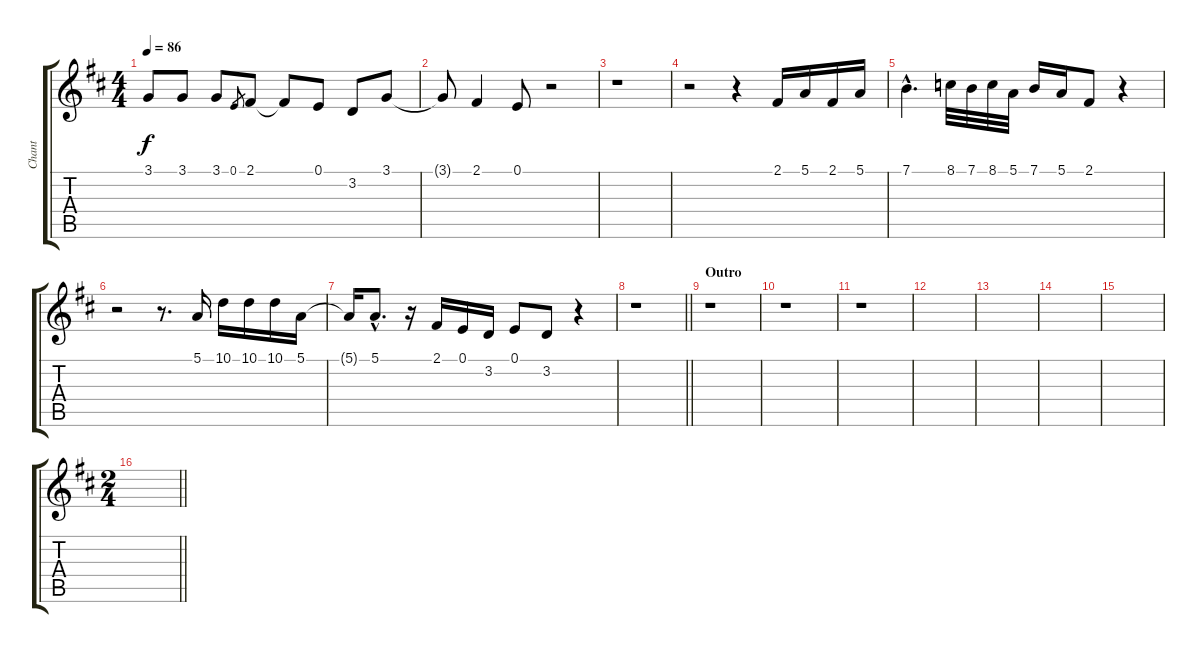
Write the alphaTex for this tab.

\track ("Chant" "Chant") {instrument lead6voice}
\staff {score tabs}
\tuning (E4 B3 G3 D3 A2 E2) {hide}
\ts (4 4)
\tempo 86
\clef g2
\ks d
3.1.8{dy f} 3.1.8 3.1.8 0.1.8{gr} 2.1.8 2.1{t}.8 0.1.8 3.2.8 3.1.8 |
3.1{t}.8 2.1.4 0.1.8 r.2 |
r.1 |
r.2 r.4 2.1.16 5.1.16 2.1.16 5.1.16 |
7.1{hac}.4{d} 8.1.32 7.1.32 8.1.32 5.1.32 7.1.16 5.1.16 2.1.8 r.4 |
r.2 r.8{d} 5.1.16 10.1.16 10.1.16 10.1.16 5.1.16 |
5.1{t}.16 5.1{hac}.8{d} r.16 2.1.16 0.1.16 3.2.16 0.1.8 3.2.8 r.4 |
\barLineRight lightlight
r.1 |
\section ("" "Outro")
r.1 |
r.1 |
r.1 |
|
|
|
|
\ts (2 4)
\barLineRight lightlight
